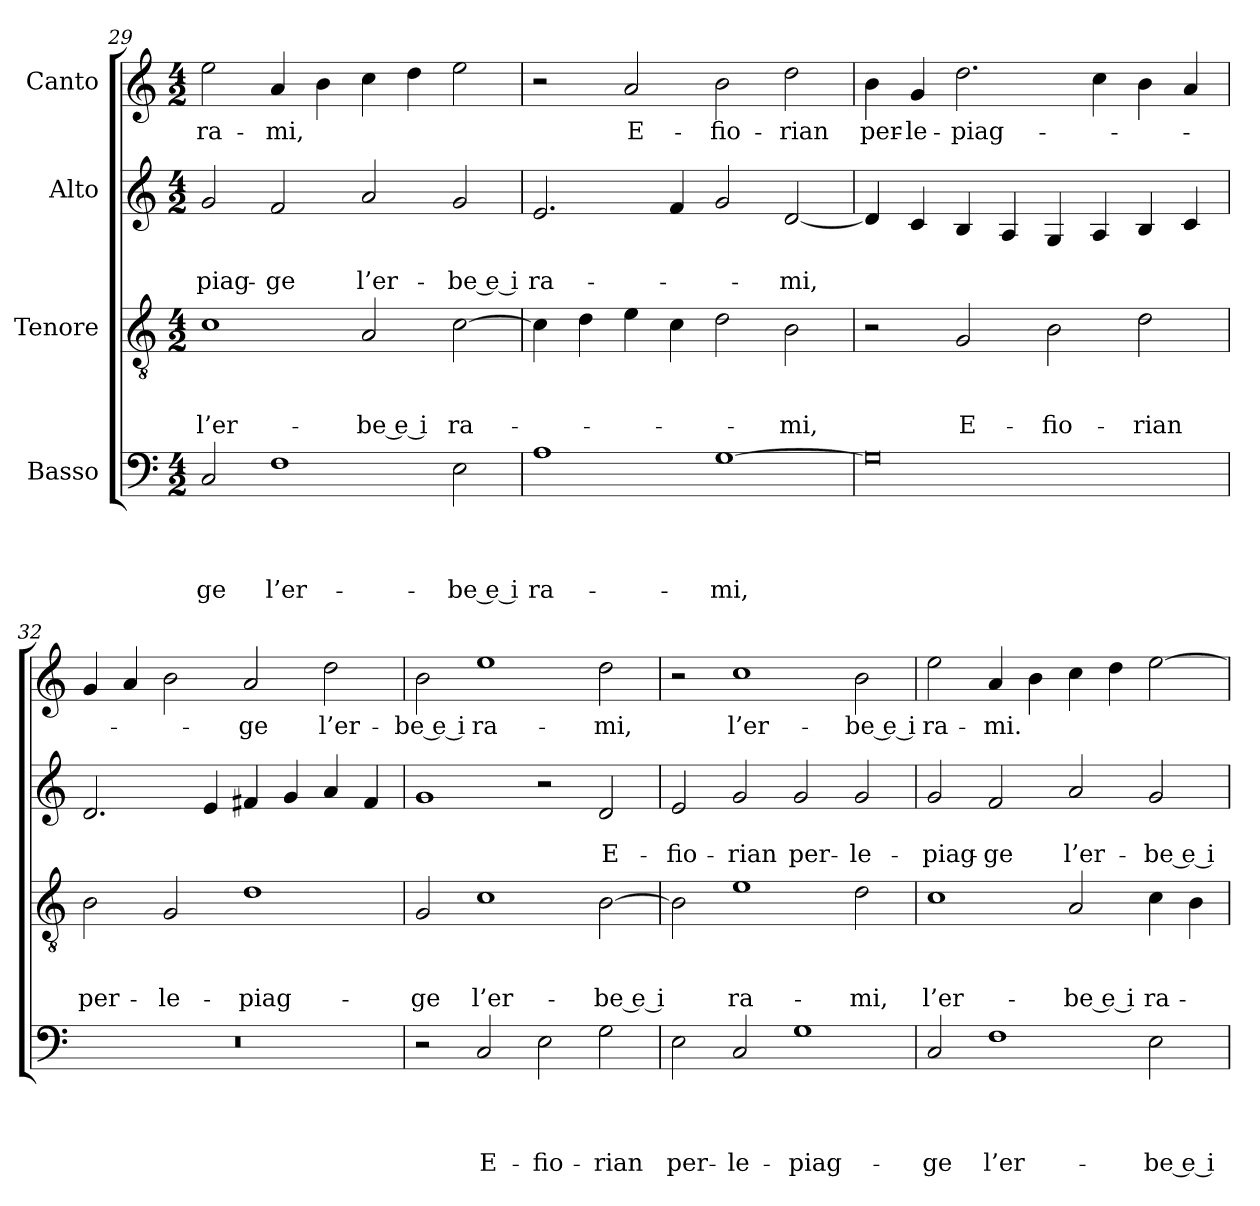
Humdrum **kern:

**kern	**text	**text	**text	**text	**kern	**text	**text	**text	**kern	**text	**text	**kern	**text
*part4	*part4	*part4	*part4	*part4	*part3	*part3	*part3	*part3	*part2	*part2	*part2	*part1	*part1
*staff4	*staff4	*staff4	*staff4	*staff4	*staff3	*staff3	*staff3	*staff3	*staff2	*staff2	*staff2	*staff1	*staff1
*I"Basso	*	*	*	*	*I"Tenore	*	*	*	*I"Alto	*	*	*I"Canto	*
*clefF4	*	*	*	*	*clefGv2	*	*	*	*clefG2	*	*	*clefG2	*
*k[]	*	*	*	*	*k[]	*	*	*	*k[]	*	*	*k[]	*
*M4/2	*	*	*	*	*M4/2	*	*	*	*M4/2	*	*	*M4/2	*
=29	=29	=29	=29	=29	=29	=29	=29	=29	=29	=29	=29	=29	=29
2C/	.	.	.	-ge	1c\	.	.	l’er-	2g/	.	piag-	2ee\	ra-
1F\	.	.	.	l’er-	.	.	.	.	2f/	.	-ge	4a/	-mi,
.	.	.	.	.	.	.	.	.	.	.	.	4b\	.
.	.	.	.	.	2A/	.	.	-be e i	2a/	.	l’er-	4cc\	.
.	.	.	.	.	.	.	.	.	.	.	.	4dd\	.
2E\	.	.	.	-be e i	[2c\	.	.	ra-	2g/	.	-be e i	2ee\	.
=30	=30	=30	=30	=30	=30	=30	=30	=30	=30	=30	=30	=30	=30
1A\	.	.	.	ra-	4c\]	.	.	.	2.e/	.	ra-	2r	.
.	.	.	.	.	4d\	.	.	.	.	.	.	.	.
.	.	.	.	.	4e\	.	.	.	.	.	.	2a/	E-
.	.	.	.	.	4c\	.	.	.	4f/	.	.	.	.
[1G\	.	.	.	-mi,	2d\	.	.	.	2g/	.	.	2b\	fio-
.	.	.	.	.	2B\	.	.	-mi,	[2d/	.	-mi,	2dd\	-rian
=31	=31	=31	=31	=31	=31	=31	=31	=31	=31	=31	=31	=31	=31
0G\]	.	.	.	.	2r	.	.	.	4d/]	.	.	4b\	per-
.	.	.	.	.	.	.	.	.	4c/	.	.	4g/	le-
.	.	.	.	.	2G/	.	.	E-	4B/	.	.	2.dd\	piag-
.	.	.	.	.	.	.	.	.	4A/	.	.	.	.
.	.	.	.	.	2B\	.	.	fio-	4G/	.	.	.	.
.	.	.	.	.	.	.	.	.	4A/	.	.	4cc\	.
.	.	.	.	.	2d\	.	.	-rian	4B/	.	.	4b\	.
.	.	.	.	.	.	.	.	.	4c/	.	.	4a/	.
=32	=32	=32	=32	=32	=32	=32	=32	=32	=32	=32	=32	=32	=32
0r	.	.	.	.	2B\	.	.	per-	2.d/	.	.	4g/	.
.	.	.	.	.	.	.	.	.	.	.	.	4a/	.
.	.	.	.	.	2G/	.	.	le-	.	.	.	2b\	.
.	.	.	.	.	.	.	.	.	4e/	.	.	.	.
.	.	.	.	.	1d\	.	.	piag-	4f#X/	.	.	2a/	-ge
.	.	.	.	.	.	.	.	.	4g/	.	.	.	.
.	.	.	.	.	.	.	.	.	4a/	.	.	2dd\	l’er-
.	.	.	.	.	.	.	.	.	4f#/	.	.	.	.
=33	=33	=33	=33	=33	=33	=33	=33	=33	=33	=33	=33	=33	=33
2r	.	.	.	.	2G/	.	.	-ge	1g/	.	.	2b\	-be e i
2C/	.	.	.	E-	1c\	.	.	l’er-	.	.	.	1ee\	ra-
2E\	.	.	.	fio-	.	.	.	.	2r	.	.	.	.
2G\	.	.	.	-rian	[2B\	.	.	-be e i	2d/	.	E-	2dd\	-mi,
=34	=34	=34	=34	=34	=34	=34	=34	=34	=34	=34	=34	=34	=34
2E\	.	.	.	per-	2B\]	.	.	.	2e/	.	fio-	2r	.
2C/	.	.	.	le-	1e\	.	.	ra-	2g/	.	-rian	1cc\	l’er-
1G\	.	.	.	piag-	.	.	.	.	2g/	.	per-	.	.
.	.	.	.	.	2d\	.	.	-mi,	2g/	.	le-	2b\	-be e i
=35	=35	=35	=35	=35	=35	=35	=35	=35	=35	=35	=35	=35	=35
2C/	.	.	.	-ge	1c\	.	.	l’er-	2g/	.	piag-	2ee\	ra-
1F\	.	.	.	l’er-	.	.	.	.	2f/	.	-ge	4a/	-mi.
.	.	.	.	.	.	.	.	.	.	.	.	4b\	.
.	.	.	.	.	2A/	.	.	-be e i	2a/	.	l’er-	4cc\	.
.	.	.	.	.	.	.	.	.	.	.	.	4dd\	.
2E\	.	.	.	-be e i	4c\	.	.	ra-	2g/	.	-be e i	[2ee\	.
.	.	.	.	.	4B\	.	.	.	.	.	.	.	.
=	=	=	=	=	=	=	=	=	=	=	=	=	=
*-	*-	*-	*-	*-	*-	*-	*-	*-	*-	*-	*-	*-	*-
